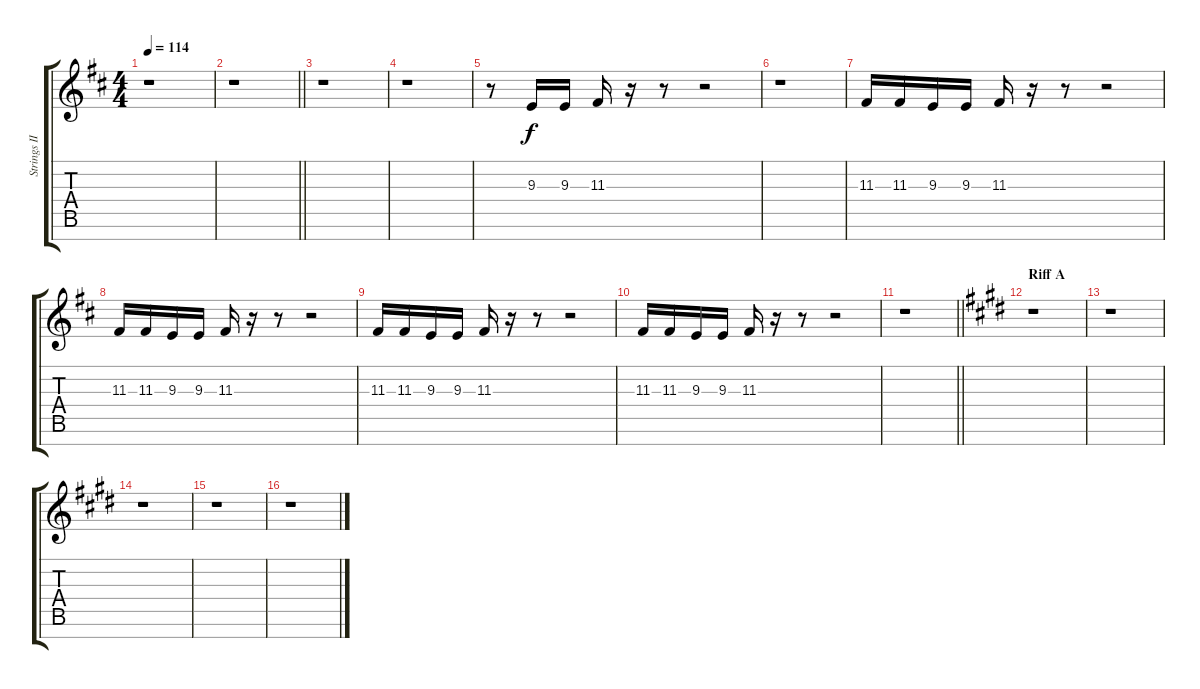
\track ("Strings II" "Strings II") {instrument stringensemble1}
\staff {score tabs}
\tuning (E4 B3 G3 D3 A2 E2 B1) {hide}
\ts (4 4)
\tempo 114
\clef g2
\ks bminor
r.1{dy mf} |
\barLineRight lightlight
r.1 |
r.1 |
r.1 |
r.8 9.3.16{dy f} 9.3.16 11.3.16 r.16 r.8 r.2 |
r.1 |
11.3.16 11.3.16 9.3.16 9.3.16 11.3.16 r.16 r.8 r.2 |
11.3.16 11.3.16 9.3.16 9.3.16 11.3.16 r.16 r.8 r.2 |
11.3.16 11.3.16 9.3.16 9.3.16 11.3.16 r.16 r.8 r.2 |
11.3.16 11.3.16 9.3.16 9.3.16 11.3.16 r.16 r.8 r.2 |
\barLineRight lightlight
r.1 |
\section ("" "Riff A")
\ks e
r.1 |
r.1 |
r.1 |
r.1 |
r.1
